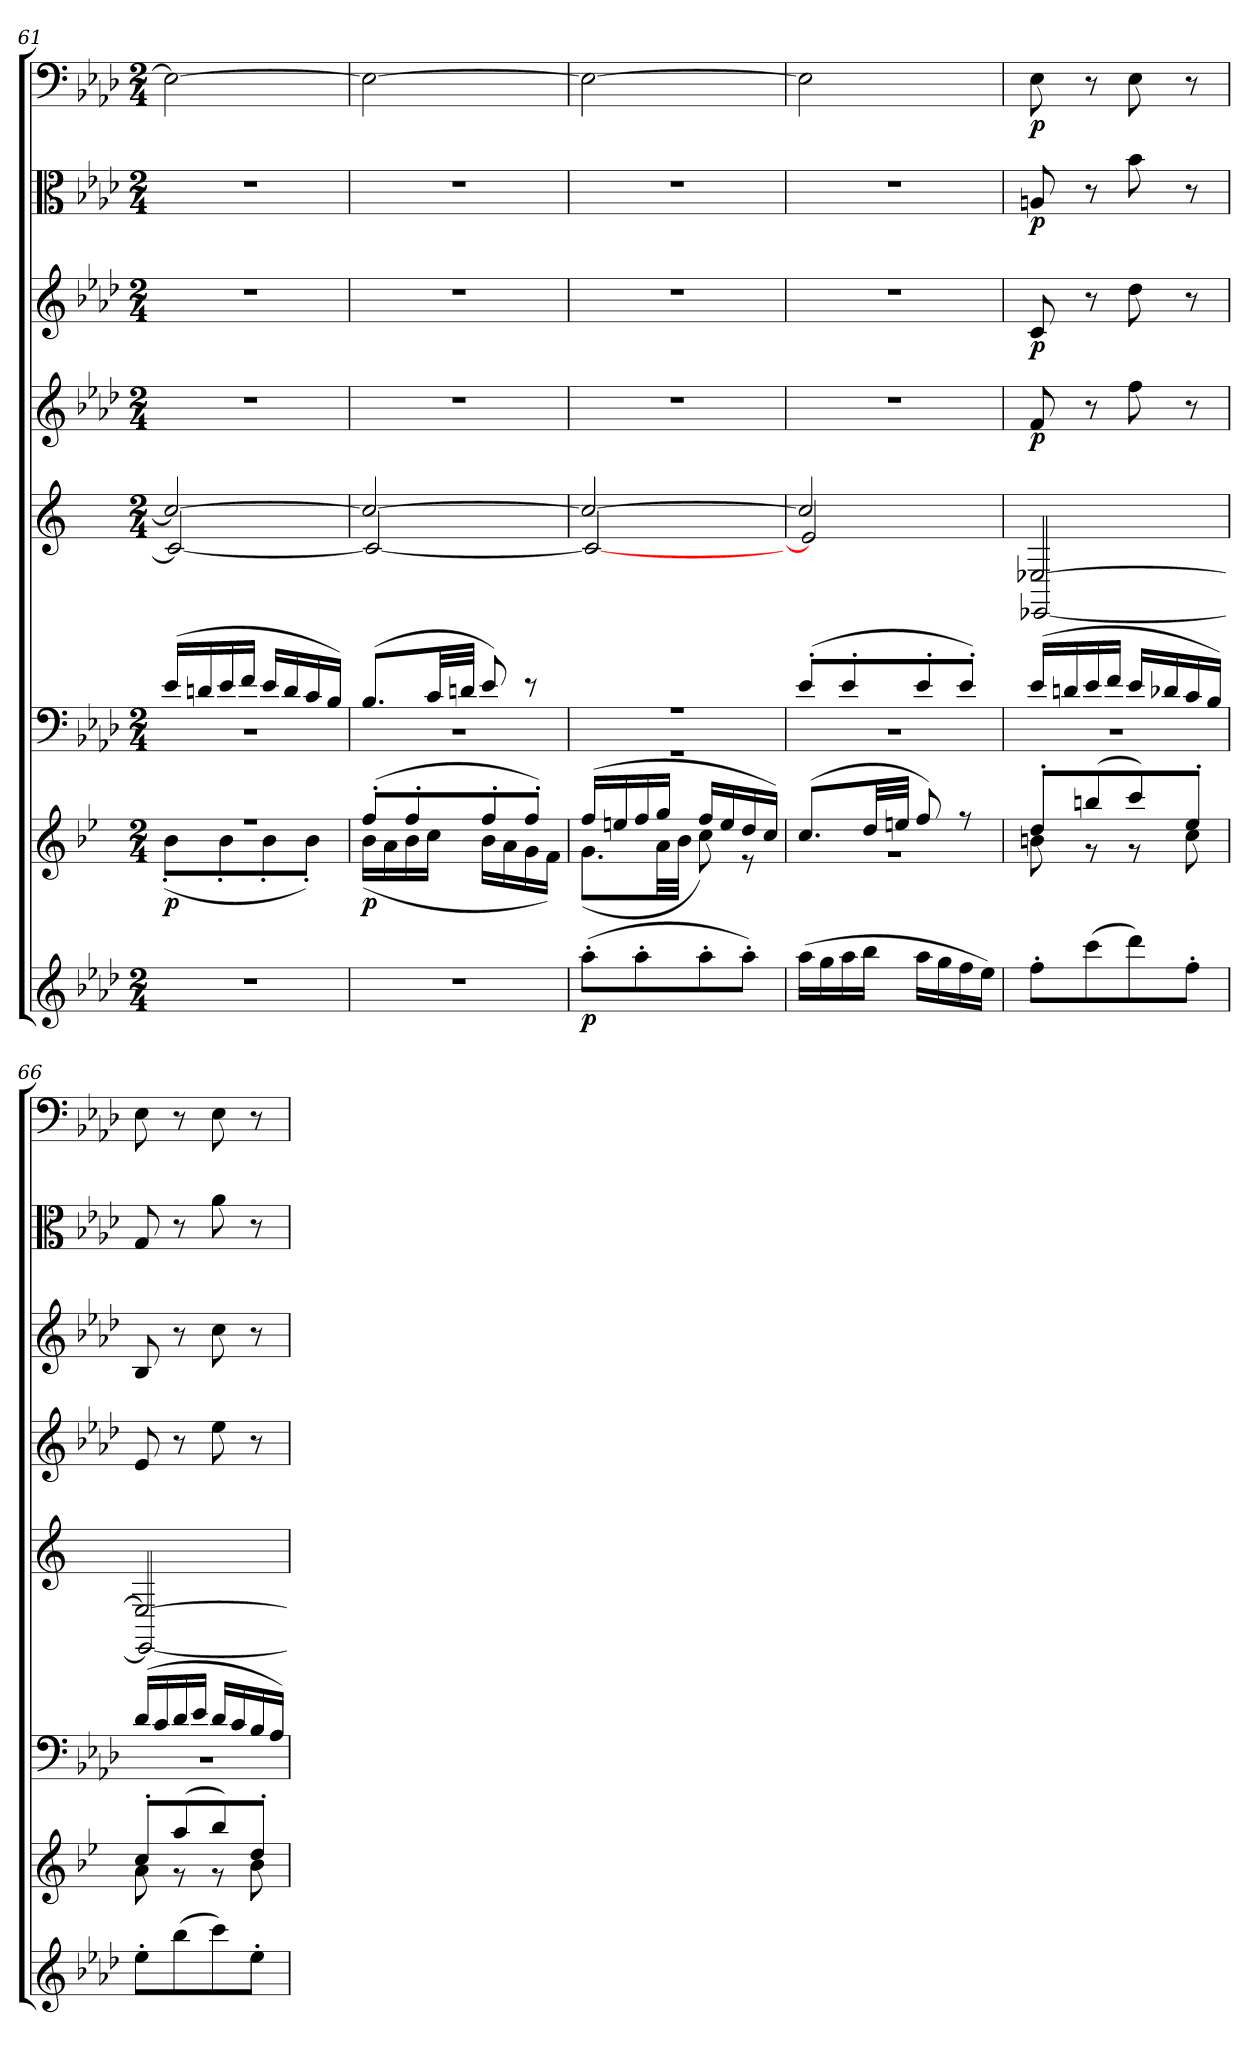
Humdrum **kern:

**kern	**dynam	**kern	**dynam	**kern	**kern	**kern	**dynam	**kern	**dynam	**kern	**dynam	**kern	**dynam
*part8	*part8	*part7	*part7	*part6	*part5	*part4	*part4	*part3	*part3	*part2	*part2	*part1	*part1
*staff8	*staff8	*staff7	*staff7	*staff6	*staff5	*staff4	*staff4	*staff3	*staff3	*staff2	*staff2	*staff1	*staff1
*clefG2	*	*clefG2	*	*clefF4	*clefG2	*clefG2	*	*clefG2	*	*clefC3	*	*clefF4	*
*k[b-e-a-d-]	*	*k[b-e-]	*	*k[b-e-a-d-]	*k[]	*k[b-e-a-d-]	*	*k[b-e-a-d-]	*	*k[b-e-a-d-]	*	*k[b-e-a-d-]	*
*A-:	*	*	*	*A-:	*	*A-:	*	*A-:	*	*A-:	*	*A-:	*
*M2/4	*	*M2/4	*	*M2/4	*M2/4	*M2/4	*	*M2/4	*	*M2/4	*	*M2/4	*
=61	=61	=61	=61	=61	=61	=61	=61	=61	=61	=61	=61	=61	=61
*	*	*^	*	*^	*^	*	*	*	*	*	*	*	*
2r	.	2r	(8b-'\L	p	(16e-/LL	2r	2cc/_	2c/_	2r	.	2r	.	2r	.	2E-\_	.
.	.	.	.	.	16dn/	.	.	.	.	.	.	.	.	.	.	.
.	.	.	8b-'\	.	16e-/	.	.	.	.	.	.	.	.	.	.	.
.	.	.	.	.	16f/JJ	.	.	.	.	.	.	.	.	.	.	.
.	.	.	8b-'\	.	16e-/LL	.	.	.	.	.	.	.	.	.	.	.
.	.	.	.	.	16d/	.	.	.	.	.	.	.	.	.	.	.
.	.	.	8b-'\J)	.	16c/	.	.	.	.	.	.	.	.	.	.	.
.	.	.	.	.	16B-/JJ)	.	.	.	.	.	.	.	.	.	.	.
=62	=62	=62	=62	=62	=62	=62	=62	=62	=62	=62	=62	=62	=62	=62	=62	=62
2r	.	(8ff'/L	(16b-\LL	p	(8.B-/L	2r	2cc/_	2c/_	2r	.	2r	.	2r	.	2E-\_	.
.	.	.	16a\	.	.	.	.	.	.	.	.	.	.	.	.	.
.	.	8ff'/	16b-\	.	.	.	.	.	.	.	.	.	.	.	.	.
.	.	.	16cc\JJ	.	32c/LL	.	.	.	.	.	.	.	.	.	.	.
.	.	.	.	.	32dn/JJJ	.	.	.	.	.	.	.	.	.	.	.
.	.	8ff'/	16b-\LL	.	8e-/)	.	.	.	.	.	.	.	.	.	.	.
.	.	.	16a\	.	.	.	.	.	.	.	.	.	.	.	.	.
.	.	8ff'/J)	16g\	.	8r	.	.	.	.	.	.	.	.	.	.	.
.	.	.	16f\JJ)	.	.	.	.	.	.	.	.	.	.	.	.	.
=63	=63	=63	=63	=63	=63	=63	=63	=63	=63	=63	=63	=63	=63	=63	=63	=63
(8aa-'\L	p	(16ff/LL	(8.g\L	.	2r	2r	2cc/_	2c/_	2r	.	2r	.	2r	.	2E-\_	.
.	.	16een/	.	.	.	.	.	.	.	.	.	.	.	.	.	.
8aa-'\	.	16ff/	.	.	.	.	.	.	.	.	.	.	.	.	.	.
.	.	16gg/JJ	32a\LL	.	.	.	.	.	.	.	.	.	.	.	.	.
.	.	.	32b-\JJJ	.	.	.	.	.	.	.	.	.	.	.	.	.
8aa-'\	.	16ff/LL	8cc\)	.	.	.	.	.	.	.	.	.	.	.	.	.
.	.	16ee/	.	.	.	.	.	.	.	.	.	.	.	.	.	.
8aa-'\J)	.	16dd/	8r	.	.	.	.	.	.	.	.	.	.	.	.	.
.	.	16cc/JJ)	.	.	.	.	.	.	.	.	.	.	.	.	.	.
=64	=64	=64	=64	=64	=64	=64	=64	=64	=64	=64	=64	=64	=64	=64	=64	=64
(16aa-\LL	.	(8.cc/L	2r	.	(8e-'/L	2r	2cc/]	2e-/]	2r	.	2r	.	2r	.	2E-\]	.
16gg\	.	.	.	.	.	.	.	.	.	.	.	.	.	.	.	.
16aa-\	.	.	.	.	8e-'/	.	.	.	.	.	.	.	.	.	.	.
16bb-\JJ	.	32dd/LL	.	.	.	.	.	.	.	.	.	.	.	.	.	.
.	.	32een/JJJ	.	.	.	.	.	.	.	.	.	.	.	.	.	.
16aa-\LL	.	8ff/)	.	.	8e-'/	.	.	.	.	.	.	.	.	.	.	.
16gg\	.	.	.	.	.	.	.	.	.	.	.	.	.	.	.	.
16ff\	.	8r	.	.	8e-'/J)	.	.	.	.	.	.	.	.	.	.	.
16ee-\JJ)	.	.	.	.	.	.	.	.	.	.	.	.	.	.	.	.
=65	=65	=65	=65	=65	=65	=65	=65	=65	=65	=65	=65	=65	=65	=65	=65	=65
8ff'\L	.	8dd'/L	8bn\	.	(16e-/LL	2r	[2E-X/	[2EE-X/	8f/	p	8c/	p	8An/	p	8E-\	p
.	.	.	.	.	16dn/	.	.	.	.	.	.	.	.	.	.	.
(8ccc\	.	(8bbn/	8r	.	16e-/	.	.	.	8r	.	8r	.	8r	.	8r	.
.	.	.	.	.	16f/JJ	.	.	.	.	.	.	.	.	.	.	.
8ddd-\)	.	8ccc/)	8r	.	16e-/LL	.	.	.	8ff\	.	8dd-\	.	8b-\	.	8E-\	.
.	.	.	.	.	16d-X/	.	.	.	.	.	.	.	.	.	.	.
8ff'\J	.	8ee-'/J	8cc\	.	16c/	.	.	.	8r	.	8r	.	8r	.	8r	.
.	.	.	.	.	16B-/JJ)	.	.	.	.	.	.	.	.	.	.	.
=66	=66	=66	=66	=66	=66	=66	=66	=66	=66	=66	=66	=66	=66	=66	=66	=66
8ee-'\L	.	8cc'/L	8a\	.	(16d-/LL	2r	2E-/_	2EE-/_	8e-/	.	8B-/	.	8G/	.	8E-\	.
.	.	.	.	.	16c/	.	.	.	.	.	.	.	.	.	.	.
(8bb-\	.	(8aa/	8r	.	16d-/	.	.	.	8r	.	8r	.	8r	.	8r	.
.	.	.	.	.	16e-/JJ	.	.	.	.	.	.	.	.	.	.	.
8ccc\)	.	8bb-/)	8r	.	16d-/LL	.	.	.	8ee-\	.	8cc\	.	8a-\	.	8E-\	.
.	.	.	.	.	16c/	.	.	.	.	.	.	.	.	.	.	.
8ee-'\J	.	8dd'/J	8b-\	.	16B-/	.	.	.	8r	.	8r	.	8r	.	8r	.
.	.	.	.	.	16A-/JJ)	.	.	.	.	.	.	.	.	.	.	.
*	*	*v	*v	*	*	*	*v	*v	*	*	*	*	*	*	*	*
*	*	*	*	*v	*v	*	*	*	*	*	*	*	*	*
=	=	=	=	=	=	=	=	=	=	=	=	=	=
*-	*-	*-	*-	*-	*-	*-	*-	*-	*-	*-	*-	*-	*-
